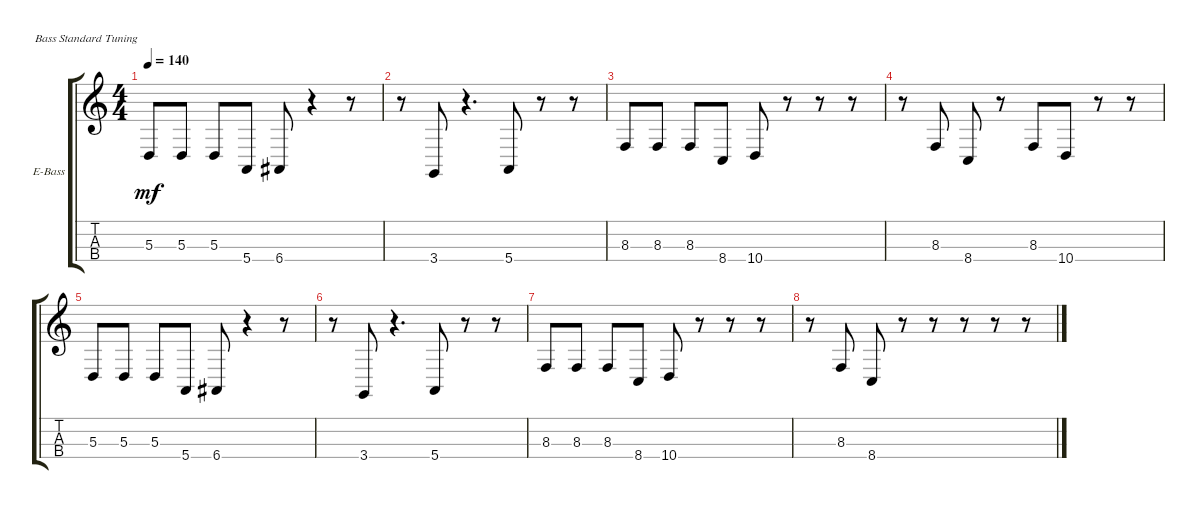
\defaultSystemsLayout 4
\bracketExtendMode groupsimilarinstruments
\firstSystemTrackNameOrientation horizontal
\otherSystemsTrackNameOrientation horizontal
\track ("Electric Bass" "E-Bass") {instrument electricbassfinger}
\staff {score tabs}
\tuning (G2 D2 A1 E1)
\ts (4 4)
\tempo 140
\clef g2
\ks c
5.3.8{dy mf} 5.3.8 5.3.8 5.4.8 6.4.8 r.4 r.8 |
r.8 3.4.8 r.4{d} 5.4.8 r.8 r.8 |
8.3.8 8.3.8 8.3.8 8.4.8 10.4.8 r.8 r.8 r.8 |
r.8 8.3.8 8.4.8 r.8 8.3.8 10.4.8 r.8 r.8 |
5.3.8 5.3.8 5.3.8 5.4.8 6.4.8 r.4 r.8 |
r.8 3.4.8 r.4{d} 5.4.8 r.8 r.8 |
8.3.8 8.3.8 8.3.8 8.4.8 10.4.8 r.8 r.8 r.8 |
r.8 8.3.8 8.4.8 r.8 r.8 r.8 r.8 r.8
